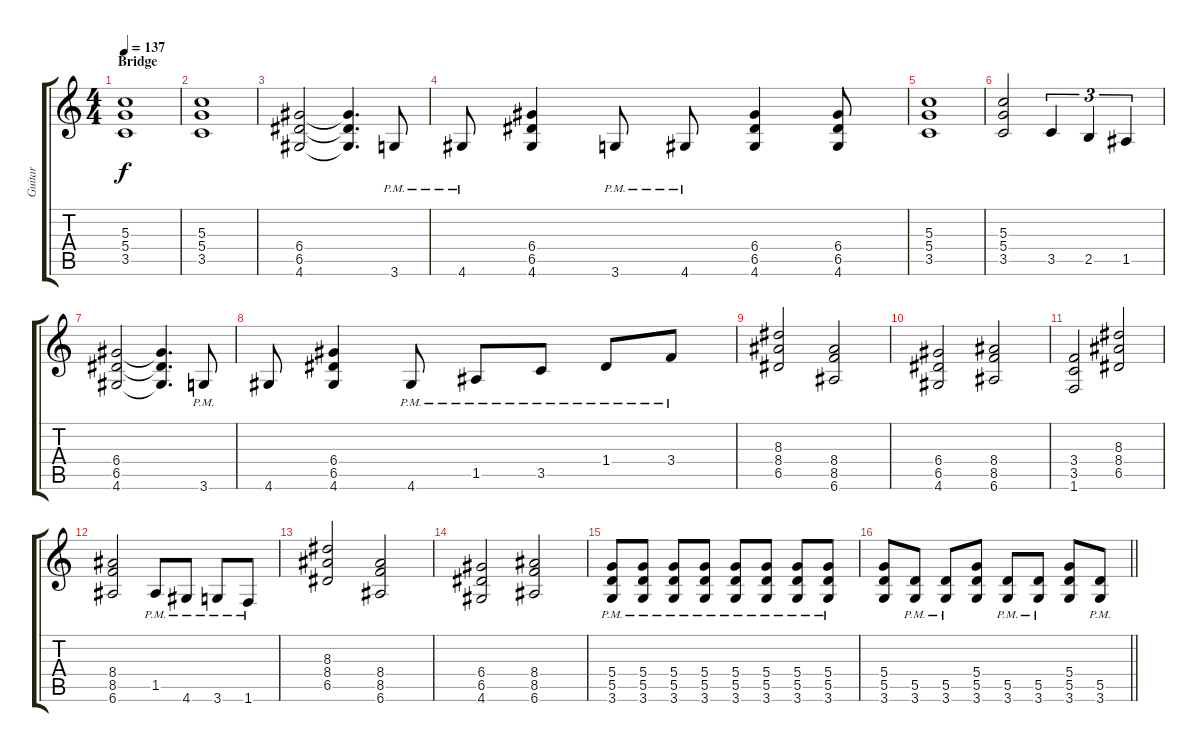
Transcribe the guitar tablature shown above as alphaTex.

\track ("Guitar" "Guitar") {instrument distortionguitar}
\staff {score tabs}
\tuning (E4 B3 G3 D3 A2 E2) {hide}
\ts (4 4)
\section ("" "Bridge")
\tempo 137
\clef g2
\ks c
(5.3 5.4 3.5).1{dy f} |
(5.3 5.4 3.5).1 |
(6.4 6.5 4.6).2 (6.4{t} 6.5{t} 4.6{t}).4{d} 3.6{pm}.8 |
4.6{pm}.8 (6.4 6.5 4.6).4 3.6{pm}.8 4.6{pm}.8 (6.4 6.5 4.6).4 (6.4 6.5 4.6).8 |
(5.3 5.4 3.5).1 |
(5.3 5.4 3.5).2 3.5.4{tu (3 2)} 2.5.4{tu (3 2)} 1.5.4{tu (3 2)} |
(6.4 6.5 4.6).2 (6.4{t} 6.5{t} 4.6{t}).4{d} 3.6{pm}.8 |
4.6.8 (6.4 6.5 4.6).4 4.6{pm}.8 1.5{pm}.8 3.5{pm}.8 1.4{pm}.8 3.4{pm}.8 |
(8.3 8.4 6.5).2 (8.4 8.5 6.6).2 |
(6.4 6.5 4.6).2 (8.4 8.5 6.6).2 |
(3.4 3.5 1.6).2 (8.3 8.4 6.5).2 |
(8.4 8.5 6.6).2 1.5{pm}.8 4.6{pm}.8 3.6{pm}.8 1.6{pm}.8 |
(8.3 8.4 6.5).2 (8.4 8.5 6.6).2 |
(6.4 6.5 4.6).2 (8.4 8.5 6.6).2 |
(5.4{pm} 5.5{pm} 3.6{pm}).8 (5.4{pm} 5.5{pm} 3.6{pm}).8 (5.4{pm} 5.5{pm} 3.6{pm}).8 (5.4{pm} 5.5{pm} 3.6{pm}).8 (5.4{pm} 5.5{pm} 3.6{pm}).8 (5.4{pm} 5.5{pm} 3.6{pm}).8 (5.4{pm} 5.5{pm} 3.6{pm}).8 (5.4{pm} 5.5{pm} 3.6{pm}).8 |
\barLineRight lightlight
(5.4 5.5 3.6).8 (5.5{pm} 3.6{pm}).8 (5.5{pm} 3.6{pm}).8 (5.4 5.5 3.6).8 (5.5{pm} 3.6{pm}).8 (5.5{pm} 3.6{pm}).8 (5.4 5.5 3.6).8 (5.5{pm} 3.6{pm}).8
